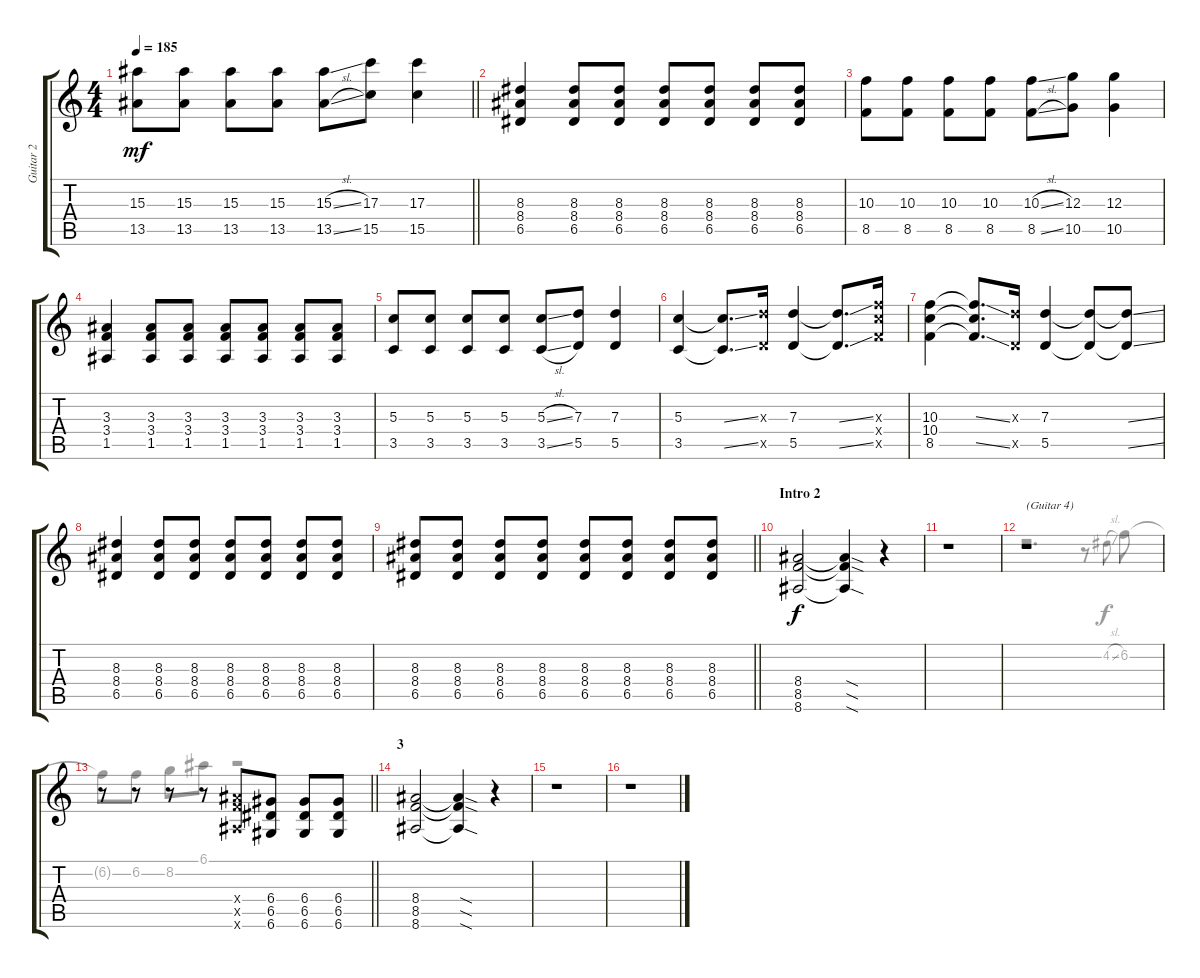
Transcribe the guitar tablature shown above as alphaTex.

\track ("Guitar 2" "Guitar 2") {instrument overdrivenguitar}
\staff {score tabs}
\tuning (E4 B3 G3 D3 A2 D2) {hide}
\voice
\ts (4 4)
\tempo 185
\clef g2
\barLineRight lightlight
\ks c
(15.3{t} 13.5{t}).8{dy mf} (15.3 13.5).8 (15.3 13.5).8 (15.3 13.5).8 (15.3{sl} 13.5{sl}).8 (17.3 15.5).8 (17.3 15.5).4 |
(8.3 8.4 6.5).4 (8.3 8.4 6.5).8 (8.3 8.4 6.5).8 (8.3 8.4 6.5).8 (8.3 8.4 6.5).8 (8.3 8.4 6.5).8 (8.3 8.4 6.5).8 |
(10.3 8.5).8 (10.3 8.5).8 (10.3 8.5).8 (10.3 8.5).8 (10.3{sl} 8.5{sl}).8 (12.3 10.5).8 (12.3 10.5).4 |
(3.3 3.4 1.5).4 (3.3 3.4 1.5).8 (3.3 3.4 1.5).8 (3.3 3.4 1.5).8 (3.3 3.4 1.5).8 (3.3 3.4 1.5).8 (3.3 3.4 1.5).8 |
(5.3 3.5).8 (5.3 3.5).8 (5.3 3.5).8 (5.3 3.5).8 (5.3{sl} 3.5{sl}).8 (7.3 5.5).8 (7.3 5.5).4 |
(5.3 3.5).4 (5.3{ss t} 3.5{ss t}).8{d} (7.3{x} 5.5{x}).16 (7.3 5.5).4 (7.3{ss t} 5.5{ss t}).8{d} (10.3{x} 10.4{x} 8.5{x}).16 |
(10.3 10.4 8.5).4 (10.3{ss t} 10.4{t} 8.5{ss t}).8{d} (7.3{x} 5.5{x}).16 (7.3 5.5).4 (7.3{t} 5.5{t}).8 (7.3{ss t} 5.5{ss t}).8 |
(8.3 8.4 6.5).4 (8.3 8.4 6.5).8 (8.3 8.4 6.5).8 (8.3 8.4 6.5).8 (8.3 8.4 6.5).8 (8.3 8.4 6.5).8 (8.3 8.4 6.5).8 |
\barLineRight lightlight
(8.3 8.4 6.5).8 (8.3 8.4 6.5).8 (8.3 8.4 6.5).8 (8.3 8.4 6.5).8 (8.3 8.4 6.5).8 (8.3 8.4 6.5).8 (8.3 8.4 6.5).8 (8.3 8.4 6.5).8 |
\section ("" "Intro 2")
(8.4 8.5 8.6).2{dy f} (8.4{sod t} 8.5{sod t} 8.6{sod t}).4 r.4 |
r.1 |
r.1{txt "(Guitar 4)"} |
\barLineRight lightlight
r.8 r.8 r.8 r.8 (8.4{x} 8.5{x} 8.6{x}).8 (6.4 6.5 6.6).8 (6.4 6.5 6.6).8 (6.4 6.5 6.6).8 |
\section ("" "3")
(8.4 8.5 8.6).2 (8.4{sod t} 8.5{sod t} 8.6{sod t}).4 r.4 |
r.1 |
r.1
\voice
\clef g2
\ottava regular
\simile none
\barLineRight lightlight
\ks c
|
|
|
|
|
|
|
|
\barLineRight lightlight
|
|
|
r.2{d} r.8 4.2{sl}.8{gr onbeat} 6.2.8 |
\barLineRight lightlight
6.2{t}.8 6.2.8 8.2.8 6.1.8 r.2 |
|
|
